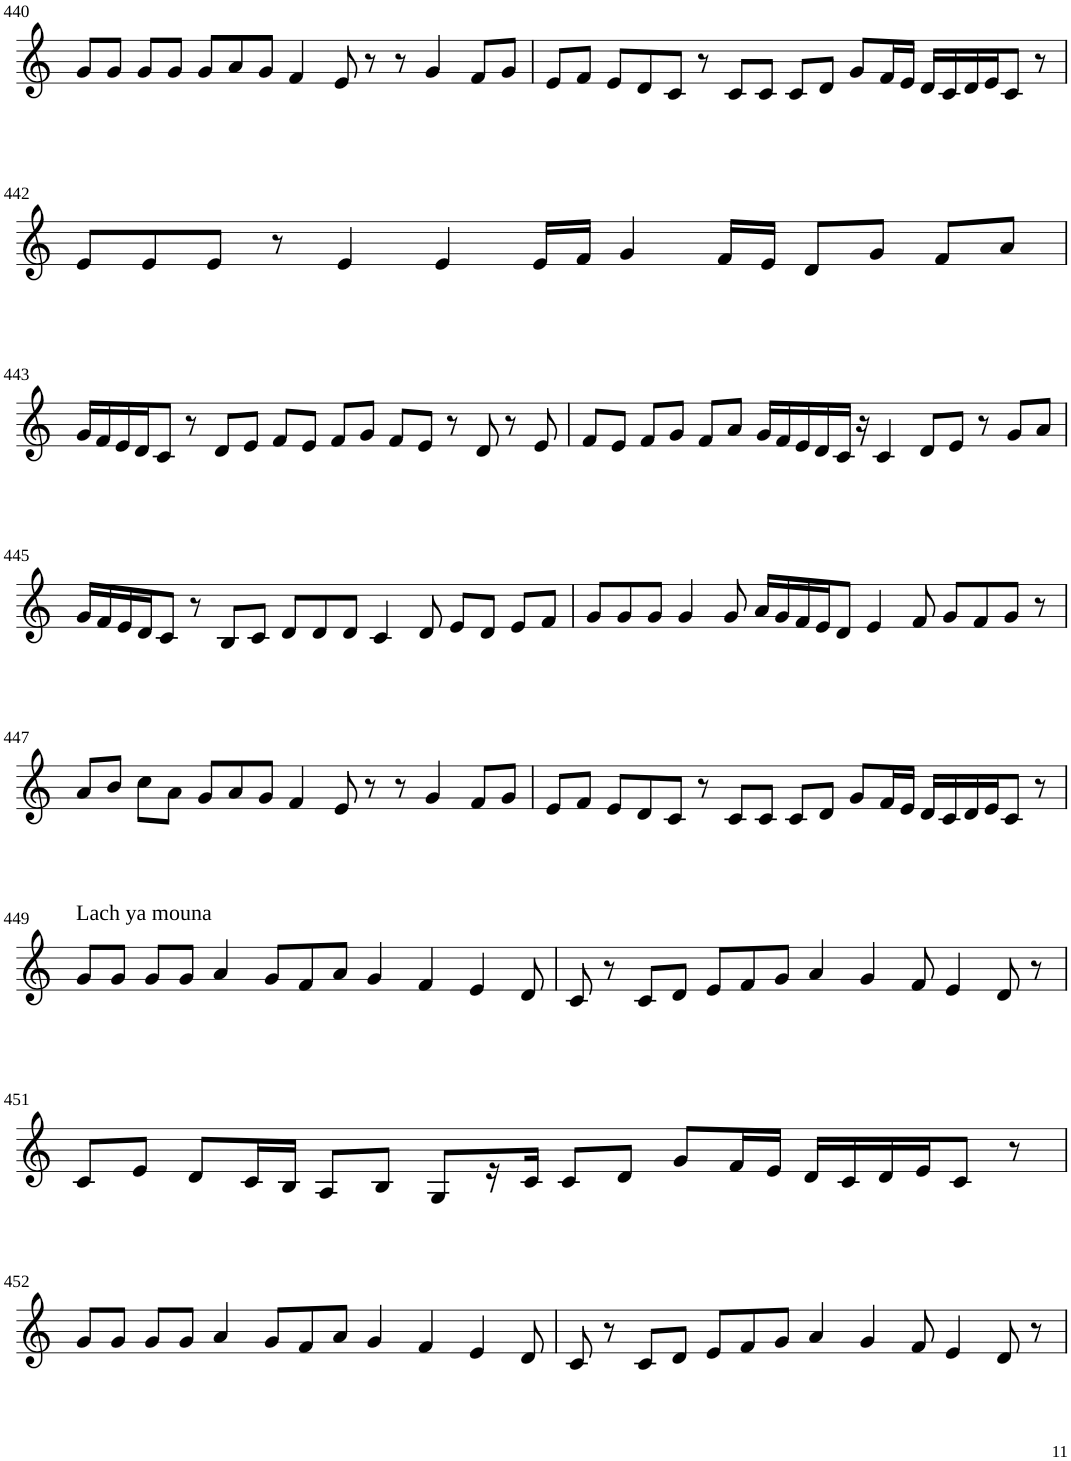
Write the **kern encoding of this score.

**kern
*part1
*staff1
*I"Violin
!!LO:PB:g=z
*clefG2
*k[]
*M8/4
=440
8g/L
8g/J
8g/L
8g/J
8g/L
8a/
8g/J
4f/
8e/
8r
8r
4g/
8f/L
8g/J
=441
8e/L
8f/J
8e/L
8d/
8c/J
8r
8c/L
8c/J
8c/L
8d/J
8g/L
16f/L
16e/JJ
16d/LL
16c/
16d/
16e/J
8c/J
8r
!!LO:LB:g=z
=442
8e/L
8e/
8e/J
8r
4e/
4e/
16e/LL
16f/JJ
4g/
16f/LL
16e/JJ
8d/L
8g/J
8f/L
8a/J
!!LO:LB:g=z
=443
16g/LL
16f/
16e/
16d/J
8c/J
8r
8d/L
8e/J
8f/L
8e/J
8f/L
8g/J
8f/L
8e/J
8r
8d/
8r
8e/
=444
8f/L
8e/J
8f/L
8g/J
8f/L
8a/J
16g/LL
16f/
16e/
16d/
16c/JJ
16r
4c/
8d/L
8e/J
8r
8g/L
8a/J
!!LO:LB:g=z
=445
16g/LL
16f/
16e/
16d/J
8c/J
8r
8B/L
8c/J
8d/L
8d/
8d/J
4c/
8d/
8e/L
8d/J
8e/L
8f/J
=446
8g/L
8g/
8g/J
4g/
8g/
16a/LL
16g/
16f/
16e/J
8d/J
4e/
8f/
8g/L
8f/
8g/J
8r
!!LO:LB:g=z
=447
8a/L
8b/J
8cc\L
8a\J
8g/L
8a/
8g/J
4f/
8e/
8r
8r
4g/
8f/L
8g/J
=448
8e/L
8f/J
8e/L
8d/
8c/J
8r
8c/L
8c/J
8c/L
8d/J
8g/L
16f/L
16e/JJ
16d/LL
16c/
16d/
16e/J
8c/J
8r
!!LO:LB:g=z
=449
!LO:TX:a:t=Lach ya mouna
8g/L
8g/J
8g/L
8g/J
4a/
8g/L
8f/
8a/J
4g/
4f/
4e/
8d/
=450
8c/
8r
8c/L
8d/J
8e/L
8f/
8g/J
4a/
4g/
8f/
4e/
8d/
8r
!!LO:LB:g=z
=451
8c/L
8e/J
8d/L
16c/L
16B/JJ
8A/L
8B/J
8G/L
16r
16c/JJ
8c/L
8d/J
8g/L
16f/L
16e/JJ
16d/LL
16c/
16d/
16e/J
8c/J
8r
!!LO:LB:g=z
=452
8g/L
8g/J
8g/L
8g/J
4a/
8g/L
8f/
8a/J
4g/
4f/
4e/
8d/
=453
8c/
8r
8c/L
8d/J
8e/L
8f/
8g/J
4a/
4g/
8f/
4e/
8d/
8r
=
*-
